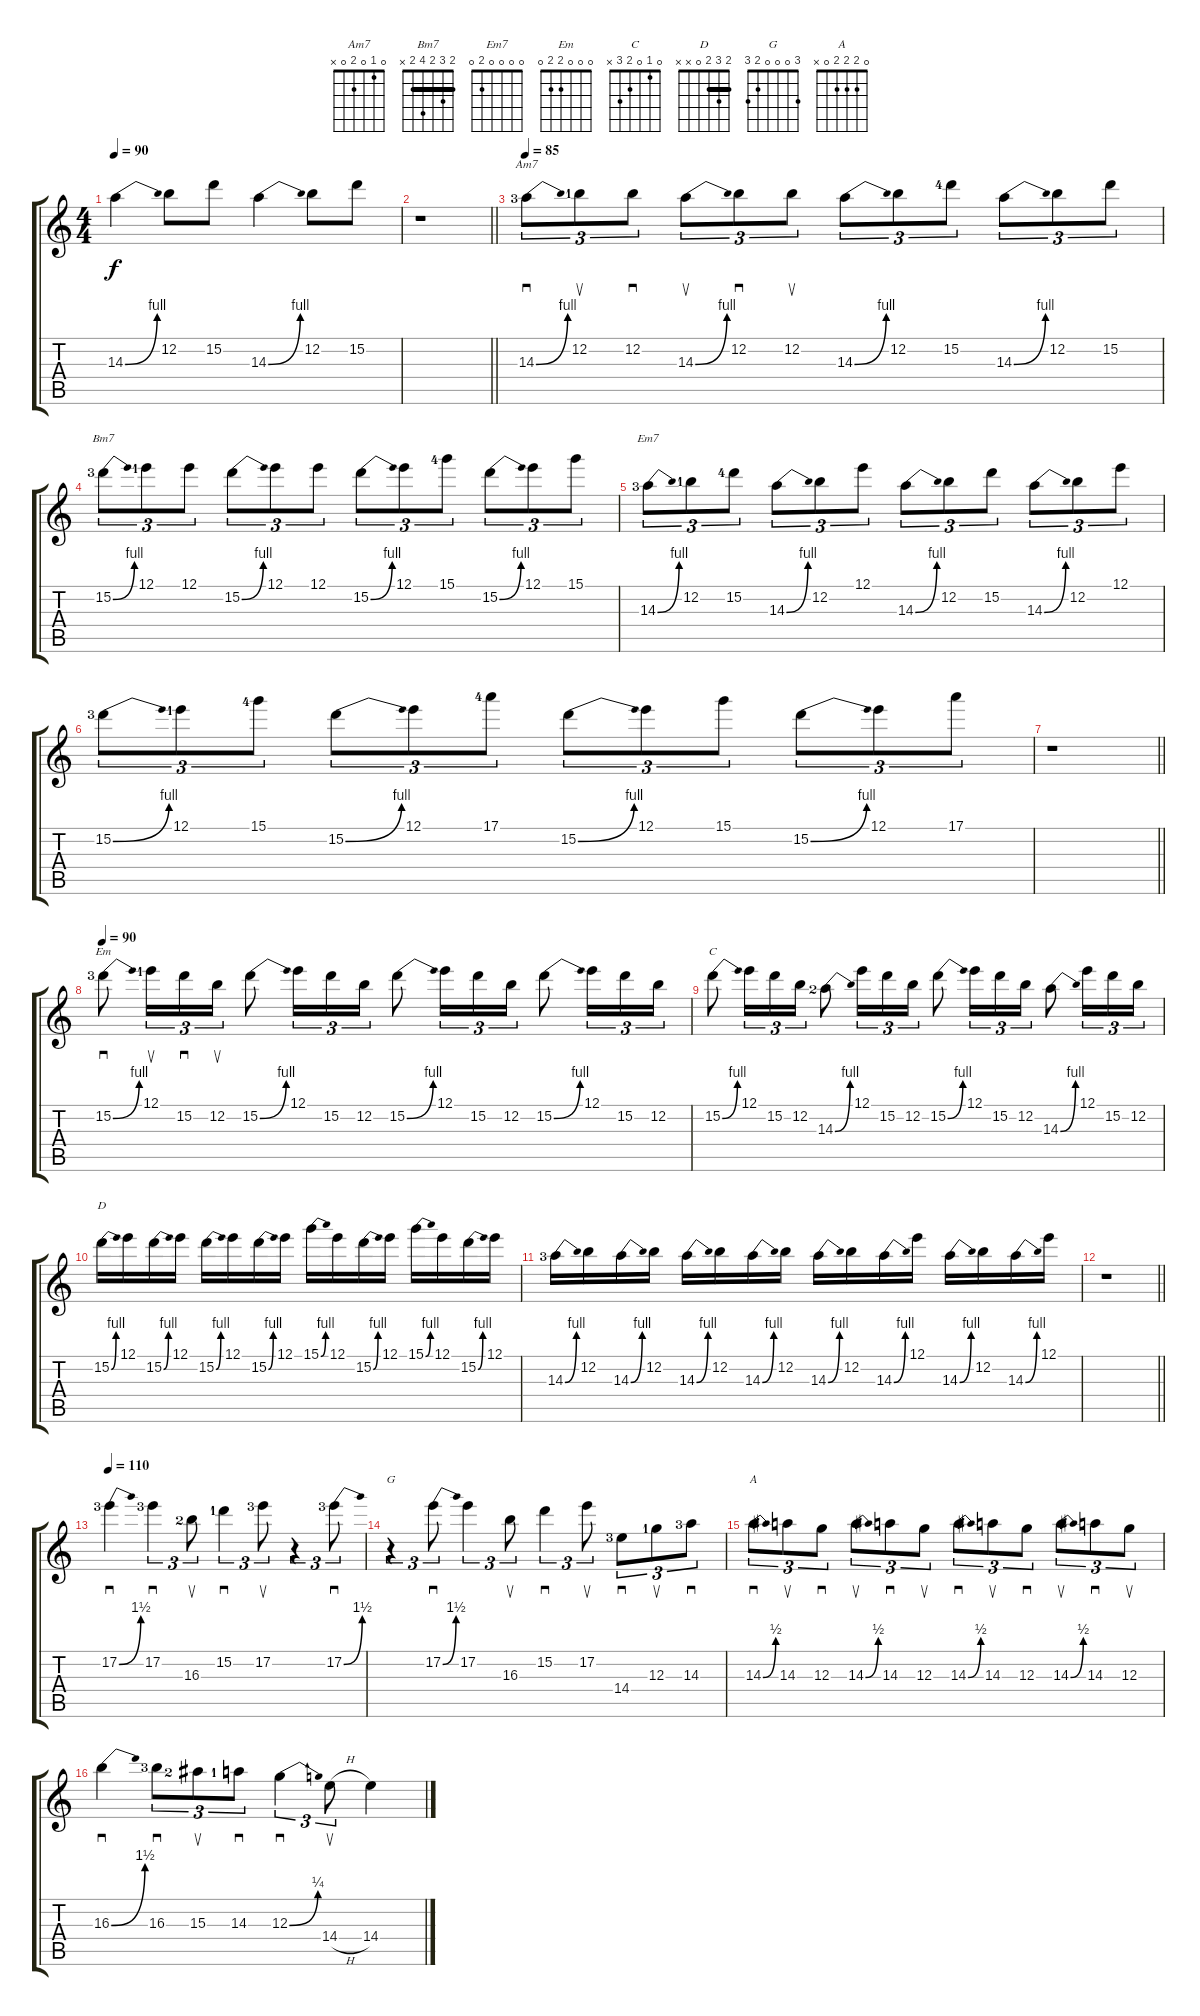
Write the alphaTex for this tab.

\track "" {instrument overdrivenguitar}
\staff {score tabs}
\tuning (E4 B3 G3 D3 A2 E2) {hide}
\chord ("Am7" 0 1 0 2 0 x)
\chord ("Bm7" 2 3 2 4 2 x) {barre 2}
\chord ("Em7" 0 0 0 0 2 0)
\chord ("Em" 0 0 0 2 2 0)
\chord ("C" 0 1 0 2 3 x)
\chord ("D" 2 3 2 0 x x) {barre 2}
\chord ("G" 3 0 0 0 2 3)
\chord ("A" 0 2 2 2 0 x)
\ts (4 4)
\tempo 90
\clef g2
\ks c
14.3{be (bend 0 0 60 4)}.4{dy f} 12.2.8 15.2.8 14.3{be (bend 0 0 60 4)}.4 12.2.8 15.2.8 |
\barLineRight lightlight
r.1 |
\section ("" "")
\tempo 85
14.3{be (bend 0 0 60 4) lf 4}.8{sd tu (3 2) ch "Am7"} 12.2{lf 2}.8{su tu (3 2)} 12.2.8{sd tu (3 2)} 14.3{be (bend 0 0 60 4)}.8{su tu (3 2)} 12.2.8{sd tu (3 2)} 12.2.8{su tu (3 2)} 14.3{be (bend 0 0 60 4)}.8{tu (3 2)} 12.2.8{tu (3 2)} 15.2{lf 5}.8{tu (3 2)} 14.3{be (bend 0 0 60 4)}.8{tu (3 2)} 12.2.8{tu (3 2)} 15.2.8{tu (3 2)} |
15.2{be (bend 0 0 60 4) lf 4}.8{tu (3 2) ch "Bm7"} 12.1{lf 2}.8{tu (3 2)} 12.1.8{tu (3 2)} 15.2{be (bend 0 0 60 4)}.8{tu (3 2)} 12.1.8{tu (3 2)} 12.1.8{tu (3 2)} 15.2{be (bend 0 0 60 4)}.8{tu (3 2)} 12.1.8{tu (3 2)} 15.1{lf 5}.8{tu (3 2)} 15.2{be (bend 0 0 60 4)}.8{tu (3 2)} 12.1.8{tu (3 2)} 15.1.8{tu (3 2)} |
14.3{be (bend 0 0 60 4) lf 4}.8{tu (3 2) ch "Em7"} 12.2{lf 2}.8{tu (3 2)} 15.2{lf 5}.8{tu (3 2)} 14.3{be (bend 0 0 60 4)}.8{tu (3 2)} 12.2.8{tu (3 2)} 12.1.8{tu (3 2)} 14.3{be (bend 0 0 60 4)}.8{tu (3 2)} 12.2.8{tu (3 2)} 15.2.8{tu (3 2)} 14.3{be (bend 0 0 60 4)}.8{tu (3 2)} 12.2.8{tu (3 2)} 12.1.8{tu (3 2)} |
15.2{be (bend 0 0 60 4) lf 4}.8{tu (3 2)} 12.1{lf 2}.8{tu (3 2)} 15.1{lf 5}.8{tu (3 2)} 15.2{be (bend 0 0 60 4)}.8{tu (3 2)} 12.1.8{tu (3 2)} 17.1{lf 5}.8{tu (3 2)} 15.2{be (bend 0 0 60 4)}.8{tu (3 2)} 12.1.8{tu (3 2)} 15.1.8{tu (3 2)} 15.2{be (bend 0 0 60 4)}.8{tu (3 2)} 12.1.8{tu (3 2)} 17.1.8{tu (3 2)} |
\barLineRight lightlight
r.1 |
\section ("" "")
\tempo 90
15.2{be (bend 0 0 60 4) lf 4}.8{sd ch "Em"} 12.1{lf 2}.16{su tu (3 2)} 15.2.16{sd tu (3 2)} 12.2.16{su tu (3 2)} 15.2{be (bend 0 0 60 4)}.8 12.1.16{tu (3 2)} 15.2.16{tu (3 2)} 12.2.16{tu (3 2)} 15.2{be (bend 0 0 60 4)}.8 12.1.16{tu (3 2)} 15.2.16{tu (3 2)} 12.2.16{tu (3 2)} 15.2{be (bend 0 0 60 4)}.8 12.1.16{tu (3 2)} 15.2.16{tu (3 2)} 12.2.16{tu (3 2)} |
15.2{be (bend 0 0 60 4)}.8{ch "C"} 12.1.16{tu (3 2)} 15.2.16{tu (3 2)} 12.2.16{tu (3 2)} 14.3{be (bend 0 0 60 4) lf 3}.8 12.1.16{tu (3 2)} 15.2.16{tu (3 2)} 12.2.16{tu (3 2)} 15.2{be (bend 0 0 60 4)}.8 12.1.16{tu (3 2)} 15.2.16{tu (3 2)} 12.2.16{tu (3 2)} 14.3{be (bend 0 0 60 4)}.8 12.1.16{tu (3 2)} 15.2.16{tu (3 2)} 12.2.16{tu (3 2)} |
15.2{be (bend 0 0 60 4)}.16{ch "D"} 12.1.16 15.2{be (bend 0 0 60 4)}.16 12.1.16 15.2{be (bend 0 0 60 4)}.16 12.1.16 15.2{be (bend 0 0 60 4)}.16 12.1.16 15.1{be (bend 0 0 60 4)}.16 12.1.16 15.2{be (bend 0 0 60 4)}.16 12.1.16 15.1{be (bend 0 0 60 4)}.16 12.1.16 15.2{be (bend 0 0 60 4)}.16 12.1.16 |
14.3{be (bend 0 0 60 4) lf 4}.16 12.2.16 14.3{be (bend 0 0 60 4)}.16 12.2.16 14.3{be (bend 0 0 60 4)}.16 12.2.16 14.3{be (bend 0 0 60 4)}.16 12.2.16 14.3{be (bend 0 0 60 4)}.16 12.2.16 14.3{be (bend 0 0 60 4)}.16 12.1.16 14.3{be (bend 0 0 60 4)}.16 12.2.16 14.3{be (bend 0 0 60 4)}.16 12.1.16 |
\barLineRight lightlight
r.1 |
\section ("" "")
\tempo 110
17.2{be (bend 0 0 60 6) lf 4}.4{sd} 17.2{lf 4}.4{sd tu (3 2)} 16.3{lf 3}.8{su tu (3 2)} 15.2{lf 2}.4{sd tu (3 2)} 17.2{lf 4}.8{su tu (3 2)} r.4{tu (3 2)} 17.2{be (bend 0 0 60 6) lf 4}.8{sd tu (3 2)} |
r.4{tu (3 2) ch "G"} 17.2{be (bend 0 0 60 6)}.8{sd tu (3 2)} 17.2.4{tu (3 2)} 16.3.8{su tu (3 2)} 15.2.4{sd tu (3 2)} 17.2.8{su tu (3 2)} 14.4{lf 4}.8{sd tu (3 2)} 12.3{lf 2}.8{su tu (3 2)} 14.3{lf 4}.8{sd tu (3 2)} |
14.3{be (bend 0 0 60 2)}.8{sd tu (3 2) ch "A"} 14.3.8{su tu (3 2)} 12.3.8{sd tu (3 2)} 14.3{be (bend 0 0 60 2)}.8{su tu (3 2)} 14.3.8{sd tu (3 2)} 12.3.8{su tu (3 2)} 14.3{be (bend 0 0 60 2)}.8{sd tu (3 2)} 14.3.8{su tu (3 2)} 12.3.8{sd tu (3 2)} 14.3{be (bend 0 0 60 2)}.8{su tu (3 2)} 14.3.8{sd tu (3 2)} 12.3.8{su tu (3 2)} |
16.3{be (bend 0 0 60 6)}.4{sd} 16.3{lf 4}.8{sd tu (3 2)} 15.3{lf 3}.8{su tu (3 2)} 14.3{lf 2}.8{sd tu (3 2)} 12.3{be (bend 0 0 60 1)}.4{sd tu (3 2)} 14.4{h}.8{su tu (3 2)} 14.4.4
